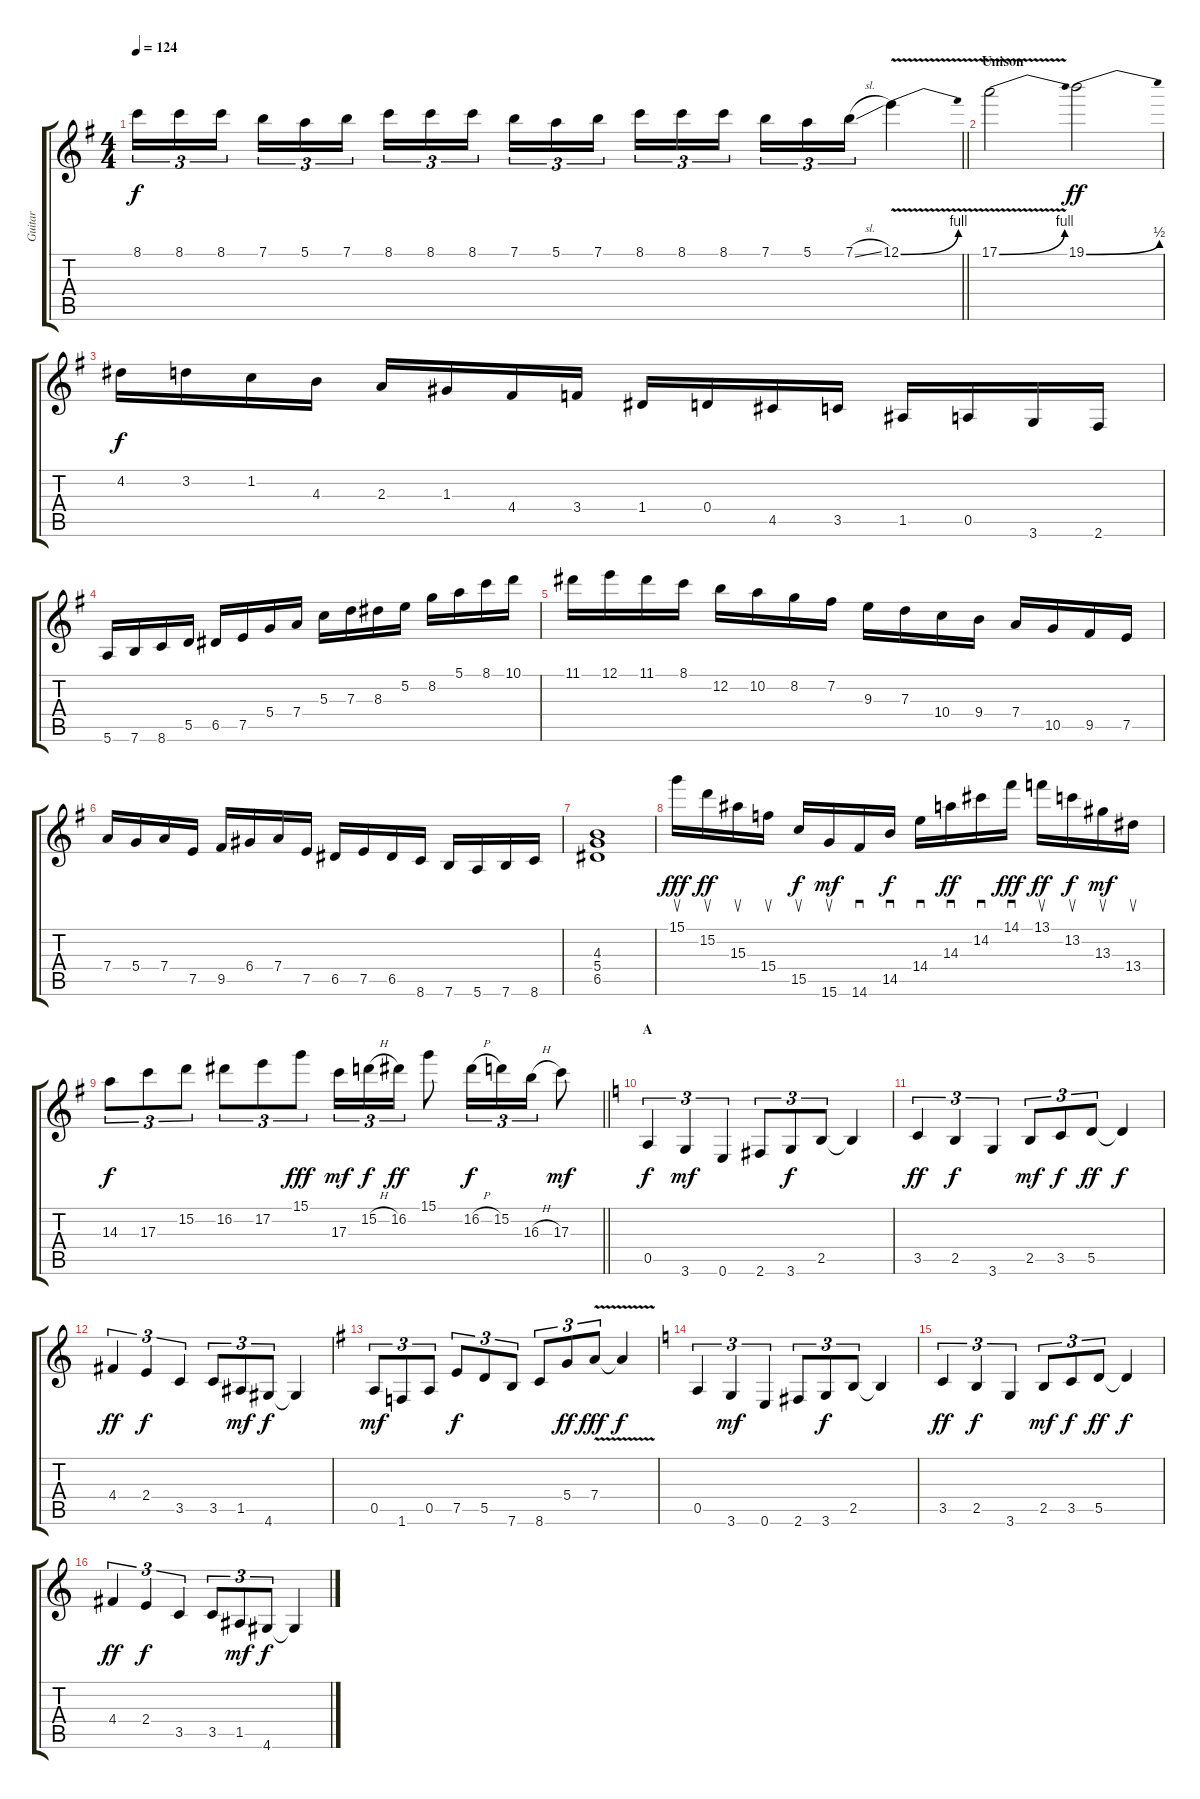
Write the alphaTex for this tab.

\track ("Guitar" "Guitar") {instrument overdrivenguitar}
\staff {score tabs}
\tuning (E4 B3 G3 D3 A2 E2) {hide}
\ts (4 4)
\tempo 124
\clef g2
\barLineRight lightlight
\ks eminor
8.1.16{tu (3 2) dy f} 8.1.16{tu (3 2)} 8.1.16{tu (3 2)} 7.1.16{tu (3 2)} 5.1.16{tu (3 2)} 7.1.16{tu (3 2)} 8.1.16{tu (3 2)} 8.1.16{tu (3 2)} 8.1.16{tu (3 2)} 7.1.16{tu (3 2)} 5.1.16{tu (3 2)} 7.1.16{tu (3 2)} 8.1.16{tu (3 2)} 8.1.16{tu (3 2)} 8.1.16{tu (3 2)} 7.1.16{tu (3 2)} 5.1.16{tu (3 2)} 7.1{sl}.16{tu (3 2)} 12.1{be (bend 0 0 60 4) v}.4 |
\section ("" "Unison")
17.1{be (bend 0 0 60 4) v}.2 19.1{be (bend 0 0 60 2)}.2{dy ff} |
4.2.16{dy f} 3.2.16 1.2.16 4.3.16 2.3.16 1.3.16 4.4.16 3.4.16 1.4.16 0.4.16 4.5.16 3.5.16 1.5.16 0.5.16 3.6.16 2.6.16 |
5.6.16 7.6.16 8.6.16 5.5.16 6.5.16 7.5.16 5.4.16 7.4.16 5.3.16 7.3.16 8.3.16 5.2.16 8.2.16 5.1.16 8.1.16 10.1.16 |
11.1.16 12.1.16 11.1.16 8.1.16 12.2.16 10.2.16 8.2.16 7.2.16 9.3.16 7.3.16 10.4.16 9.4.16 7.4.16 10.5.16 9.5.16 7.5.16 |
7.4.16 5.4.16 7.4.16 7.5.16 9.5.16 6.4.16 7.4.16 7.5.16 6.5.16 7.5.16 6.5.16 8.6.16 7.6.16 5.6.16 7.6.16 8.6.16 |
(4.3 5.4 6.5).1 |
15.1.16{su dy fff} 15.2.16{su dy ff} 15.3.16{su} 15.4.16{su} 15.5.16{su dy f} 15.6.16{su dy mf} 14.6.16{sd} 14.5.16{sd dy f} 14.4.16{sd} 14.3.16{sd dy ff} 14.2.16{sd} 14.1.16{sd dy fff} 13.1.16{su dy ff} 13.2.16{su dy f} 13.3.16{su dy mf} 13.4.16{su} |
\barLineRight lightlight
14.3.8{tu (3 2) dy f} 17.3.8{tu (3 2)} 15.2.8{tu (3 2)} 16.2.8{tu (3 2)} 17.2.8{tu (3 2)} 15.1.8{tu (3 2) dy fff} 17.3.16{tu (3 2) dy mf} 15.2{h}.16{tu (3 2) dy f} 16.2.16{tu (3 2) dy ff} 15.1.8 16.2{h}.16{tu (3 2) dy f} 15.2.16{tu (3 2)} 16.3{h}.16{tu (3 2)} 17.3.8{dy mf} |
\section ("" "A")
\ks c
0.5.4{tu (3 2) dy f} 3.6.4{tu (3 2) dy mf} 0.6.4{tu (3 2)} 2.6.8{tu (3 2)} 3.6.8{tu (3 2) dy f} 2.5.8{tu (3 2)} 2.5{t}.4 |
3.5.4{tu (3 2) dy ff} 2.5.4{tu (3 2) dy f} 3.6.4{tu (3 2)} 2.5.8{tu (3 2) dy mf} 3.5.8{tu (3 2) dy f} 5.5.8{tu (3 2) dy ff} 5.5{t}.4{dy f} |
4.4.4{tu (3 2) dy ff} 2.4.4{tu (3 2) dy f} 3.5.4{tu (3 2)} 3.5.8{tu (3 2)} 1.5.8{tu (3 2) dy mf} 4.6.8{tu (3 2) dy f} 4.6{t}.4 |
\ks eminor
0.5.8{tu (3 2) dy mf} 1.6.8{tu (3 2)} 0.5.8{tu (3 2)} 7.5.8{tu (3 2) dy f} 5.5.8{tu (3 2)} 7.6.8{tu (3 2)} 8.6.8{tu (3 2)} 5.4.8{tu (3 2) dy ff} 7.4{v}.8{tu (3 2) dy fff} 7.4{t}.4{dy f} |
\ks c
0.5.4{tu (3 2)} 3.6.4{tu (3 2) dy mf} 0.6.4{tu (3 2)} 2.6.8{tu (3 2)} 3.6.8{tu (3 2) dy f} 2.5.8{tu (3 2)} 2.5{t}.4 |
3.5.4{tu (3 2) dy ff} 2.5.4{tu (3 2) dy f} 3.6.4{tu (3 2)} 2.5.8{tu (3 2) dy mf} 3.5.8{tu (3 2) dy f} 5.5.8{tu (3 2) dy ff} 5.5{t}.4{dy f} |
4.4.4{tu (3 2) dy ff} 2.4.4{tu (3 2) dy f} 3.5.4{tu (3 2)} 3.5.8{tu (3 2)} 1.5.8{tu (3 2) dy mf} 4.6.8{tu (3 2) dy f} 4.6{t}.4
